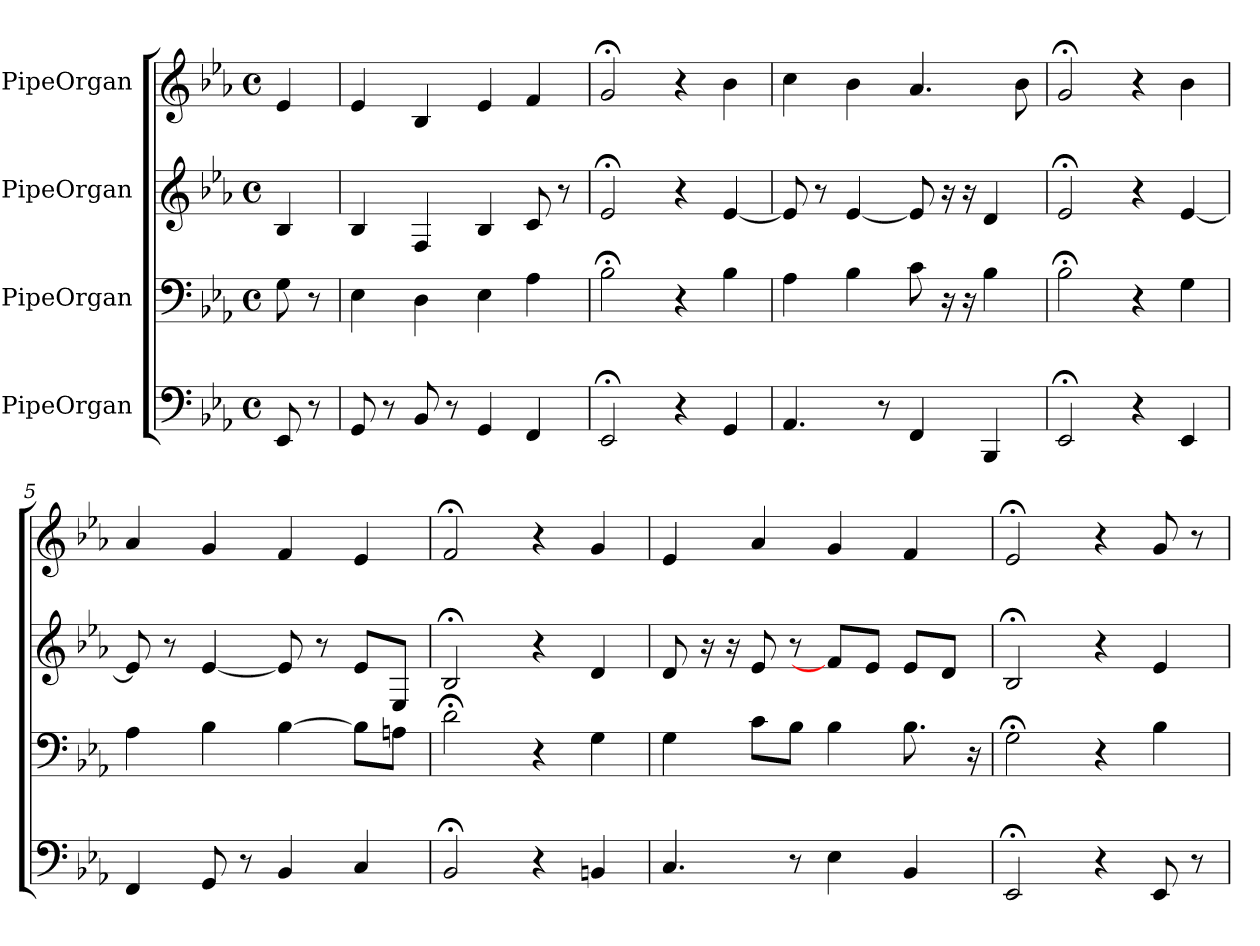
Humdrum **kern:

**kern	**kern	**kern	**kern
*part4	*part3	*part2	*part1
*staff4	*staff3	*staff2	*staff1
*I"PipeOrgan	*I"PipeOrgan	*I"PipeOrgan	*I"PipeOrgan
*k[b-e-a-]	*k[b-e-a-]	*k[b-e-a-]	*k[b-e-a-]
*E-:	*E-:	*E-:	*E-:
*M4/4	*M4/4	*M4/4	*M4/4
*met(c)	*met(c)	*met(c)	*met(c)
*MM60	*MM60	*MM60	*MM60
=	=	=	=
8EE-	8G	4B-	4e-
8r	8r	.	.
=1	=1	=1	=1
8GG	4E-	4B-	4e-
8r	.	.	.
8BB-	4D	4F	4B-
8r	.	.	.
4GG	4E-	4B-	4e-
4FF	4A-	8c	4f
.	.	8r	.
=2	=2	=2	=2
2EE-;<	2B-;<	2e-;<	2g;<
4r	4r	4r	4r
4GG	4B-	[4e-	4b-
=3	=3	=3	=3
4.AA-	4A-	8e-]	4cc
.	.	8r	.
.	4B-	[4e-	4b-
8r	.	.	.
4FF	8c	8e-]	4.a-
.	16r	16r	.
.	16r	16r	.
4BBB-	4B-	4d	.
.	.	.	8b-
=4	=4	=4	=4
2EE-;<	2B-;<	2e-;<	2g;<
4r	4r	4r	4r
4EE-	4G	[4e-	4b-
=5	=5	=5	=5
4FF	4A-	8e-]	4a-
.	.	8r	.
8GG	4B-	[4e-	4g
8r	.	.	.
4BB-	[4B-	8e-]	4f
.	.	8r	.
4C	8B-L]	8e-L	4e-
.	8AnJ	8E-J	.
=6	=6	=6	=6
2BB-;<	2d;<	2B-;<	2f;<
4r	4r	4r	4r
4BBn	4G	4d	4g
=7	=7	=7	=7
4.C	4G	8d	4e-
.	.	16r	.
.	.	16r	.
.	8cL	8e-	4a-
8r	8B-J	8r	.
4E-	4B-	8fL]	4g
.	.	8e-J	.
4BB-	8.B-	8e-L	4f
.	.	8dJ	.
.	16r	.	.
=8	=8	=8	=8
2EE-;<	2G;<	2B-;<	2e-;<
4r	4r	4r	4r
8EE-	4B-	4e-	8g
8r	.	.	8r
=	=	=	=
*-	*-	*-	*-
